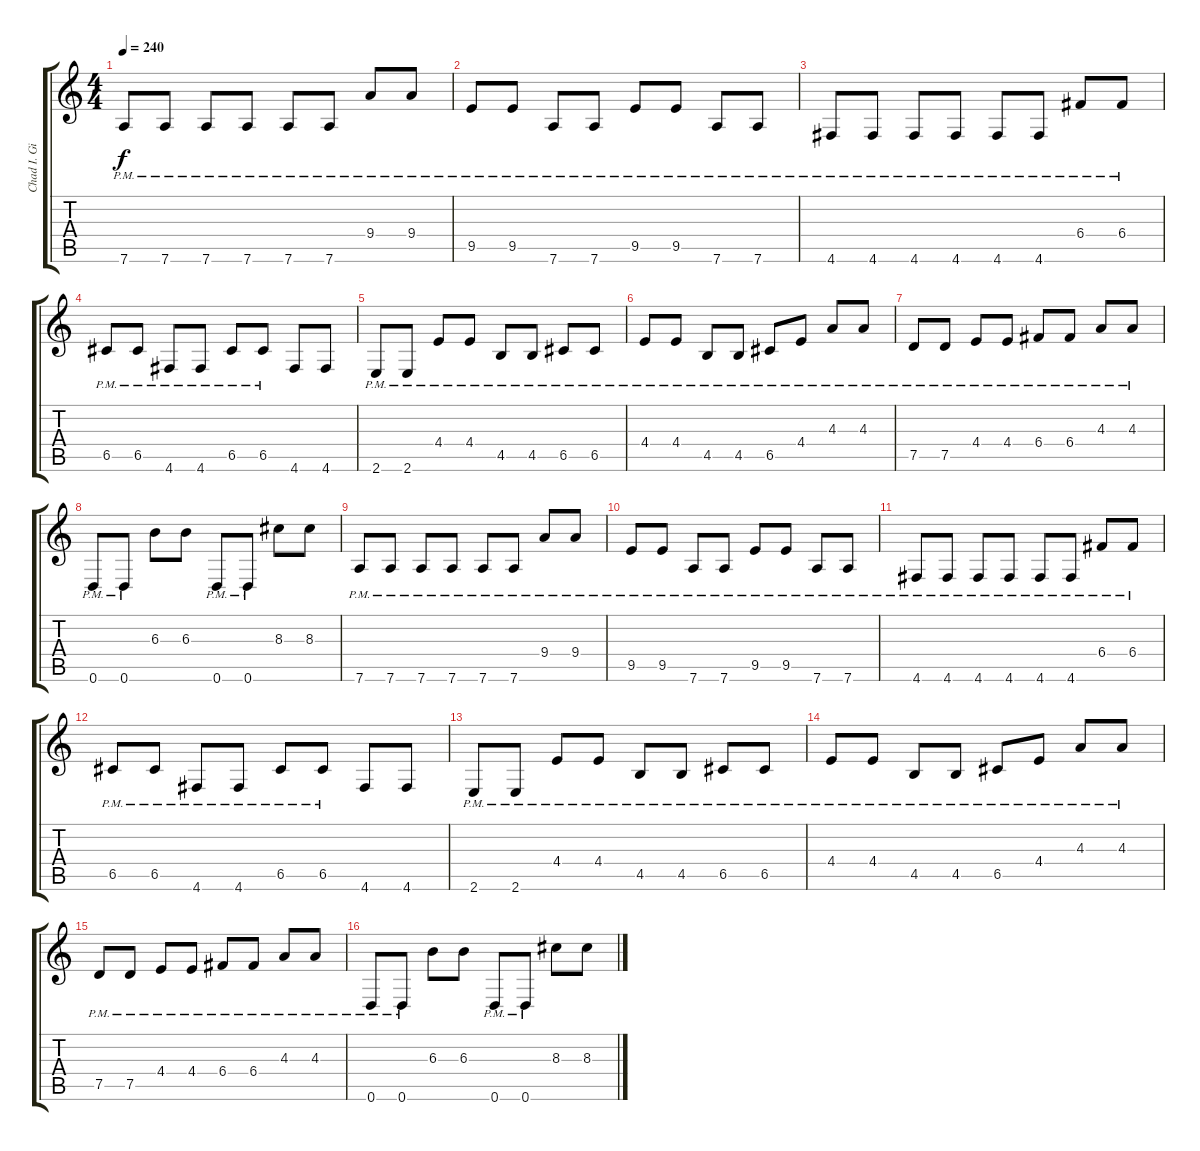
\track ("Chad I. Ginsburg" "Chad I. Gi") {instrument distortionguitar}
\staff {score tabs}
\tuning (D4 A3 F3 C3 G2 D2) {hide}
\ts (4 4)
\section ("" "")
\tempo 240
\clef g2
\ks c
7.6{pm}.8{dy f} 7.6{pm}.8 7.6{pm}.8 7.6{pm}.8 7.6{pm}.8 7.6{pm}.8 9.4{pm}.8 9.4{pm}.8 |
9.5{pm}.8 9.5{pm}.8 7.6{pm}.8 7.6{pm}.8 9.5{pm}.8 9.5{pm}.8 7.6{pm}.8 7.6{pm}.8 |
4.6{pm}.8 4.6{pm}.8 4.6{pm}.8 4.6{pm}.8 4.6{pm}.8 4.6{pm}.8 6.4{pm}.8 6.4{pm}.8 |
6.5{pm}.8 6.5{pm}.8 4.6{pm}.8 4.6{pm}.8 6.5{pm}.8 6.5{pm}.8 4.6.8 4.6.8 |
2.6{pm}.8 2.6{pm}.8 4.4{pm}.8 4.4{pm}.8 4.5{pm}.8 4.5{pm}.8 6.5{pm}.8 6.5{pm}.8 |
4.4{pm}.8 4.4{pm}.8 4.5{pm}.8 4.5{pm}.8 6.5{pm}.8 4.4{pm}.8 4.3{pm}.8 4.3{pm}.8 |
7.5{pm}.8 7.5{pm}.8 4.4{pm}.8 4.4{pm}.8 6.4{pm}.8 6.4{pm}.8 4.3{pm}.8 4.3{pm}.8 |
0.6{pm}.8 0.6{pm}.8 6.3.8 6.3.8 0.6{pm}.8 0.6{pm}.8 8.3.8 8.3.8 |
7.6{pm}.8 7.6{pm}.8 7.6{pm}.8 7.6{pm}.8 7.6{pm}.8 7.6{pm}.8 9.4{pm}.8 9.4{pm}.8 |
9.5{pm}.8 9.5{pm}.8 7.6{pm}.8 7.6{pm}.8 9.5{pm}.8 9.5{pm}.8 7.6{pm}.8 7.6{pm}.8 |
4.6{pm}.8 4.6{pm}.8 4.6{pm}.8 4.6{pm}.8 4.6{pm}.8 4.6{pm}.8 6.4{pm}.8 6.4{pm}.8 |
6.5{pm}.8 6.5{pm}.8 4.6{pm}.8 4.6{pm}.8 6.5{pm}.8 6.5{pm}.8 4.6.8 4.6.8 |
2.6{pm}.8 2.6{pm}.8 4.4{pm}.8 4.4{pm}.8 4.5{pm}.8 4.5{pm}.8 6.5{pm}.8 6.5{pm}.8 |
4.4{pm}.8 4.4{pm}.8 4.5{pm}.8 4.5{pm}.8 6.5{pm}.8 4.4{pm}.8 4.3{pm}.8 4.3{pm}.8 |
7.5{pm}.8 7.5{pm}.8 4.4{pm}.8 4.4{pm}.8 6.4{pm}.8 6.4{pm}.8 4.3{pm}.8 4.3{pm}.8 |
0.6{pm}.8 0.6{pm}.8 6.3.8 6.3.8 0.6{pm}.8 0.6{pm}.8 8.3.8 8.3.8
